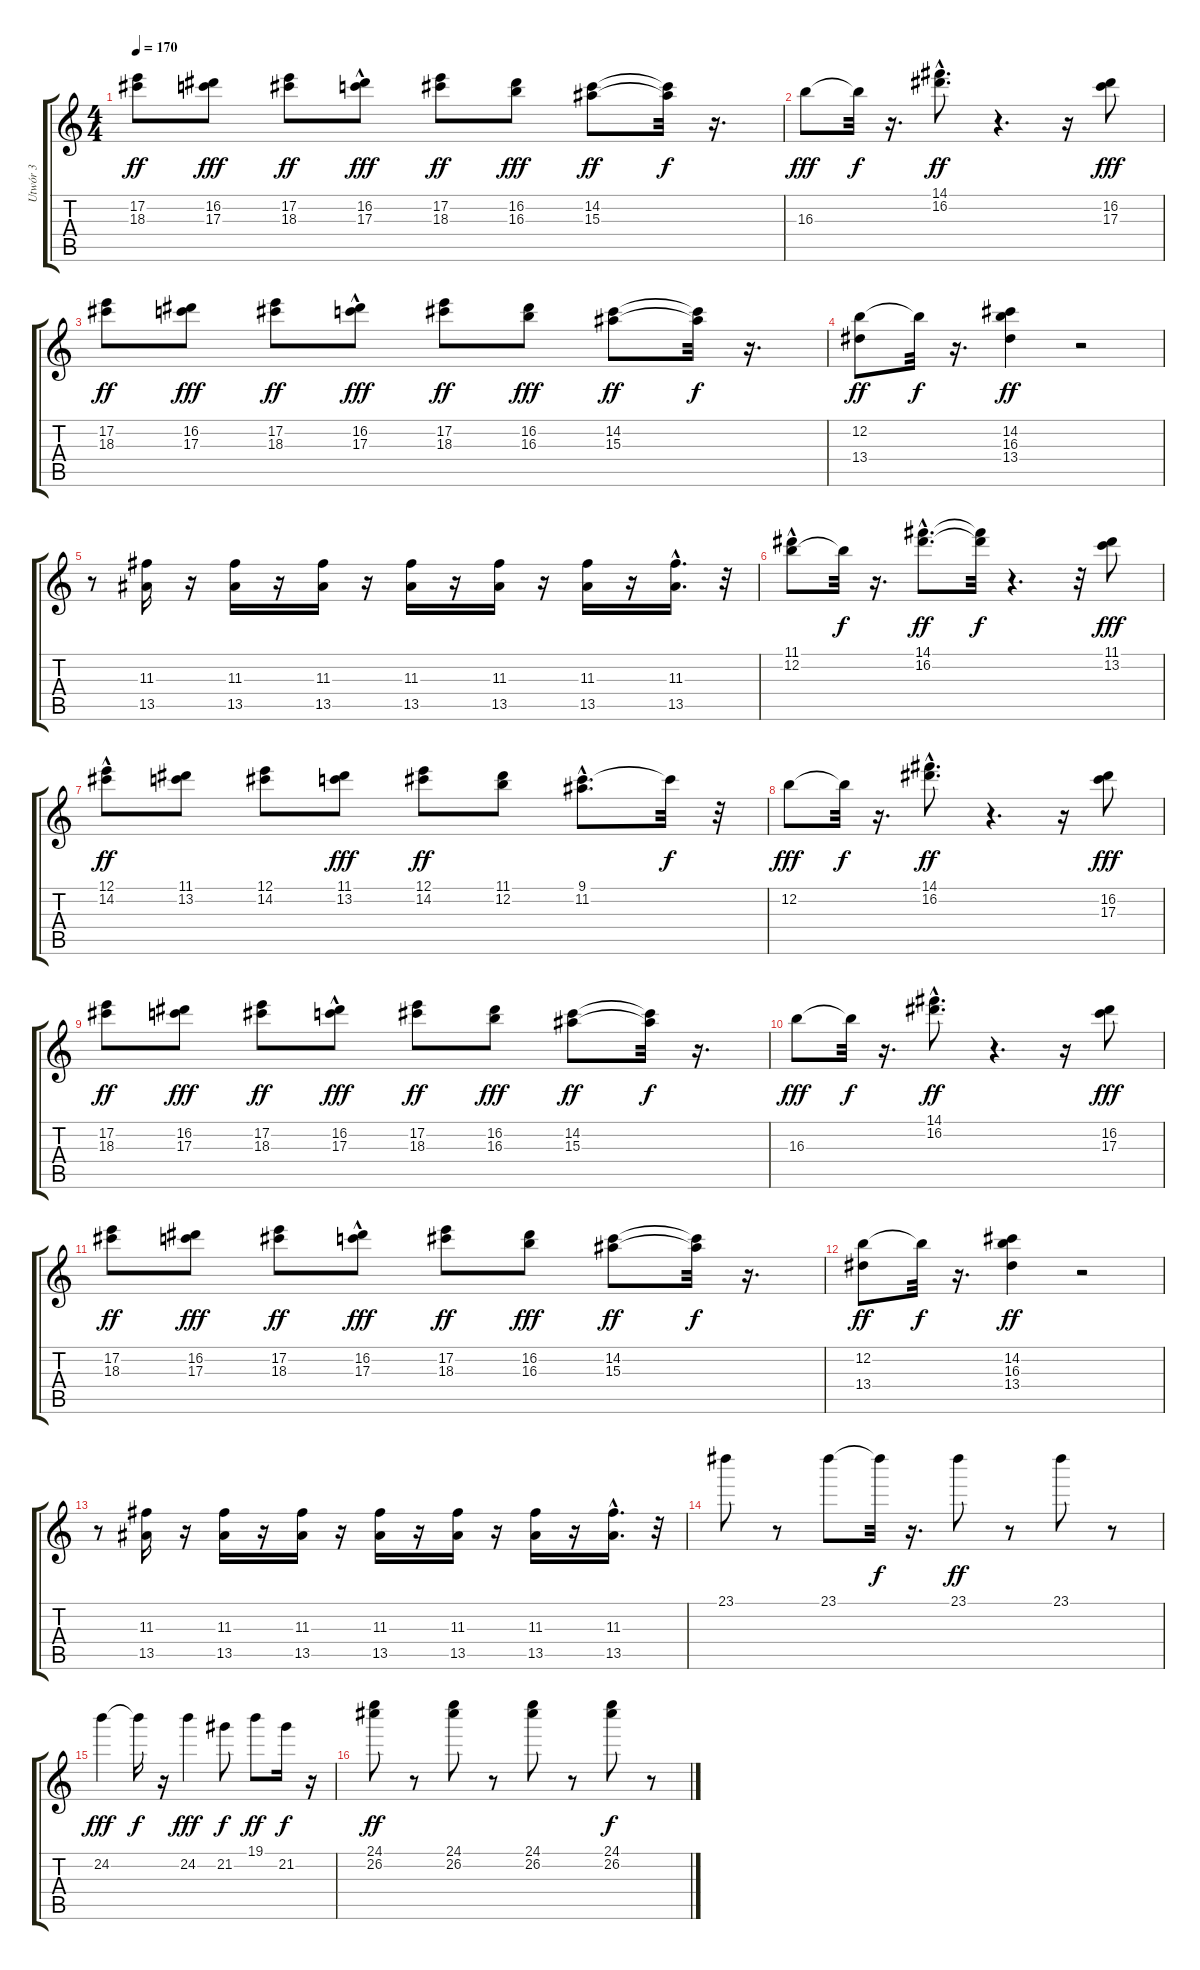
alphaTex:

\track ("Utwór 3" "Utwór 3") {instrument distortionguitar}
\staff {score tabs}
\tuning (E4 B3 G3 D3 A2 E2) {hide}
\ts (4 4)
\tempo 170
\clef g2
\ks c
(17.2 18.3).8{dy ff} (16.2 17.3).8{dy fff} (17.2 18.3).8{dy ff} (16.2{hac} 17.3).8{dy fff} (17.2 18.3).8{dy ff} (16.2 16.3).8{dy fff} (14.2 15.3).8{dy ff} (14.2{t} 15.3{t}).32{dy f} r.16{d} |
16.3.8{dy fff} 16.3{t}.32{dy f} r.16{d} (14.1 16.2{hac}).8{d dy ff} r.4{d} r.16 (16.2 17.3).8{dy fff} |
(17.2 18.3).8{dy ff} (16.2 17.3).8{dy fff} (17.2 18.3).8{dy ff} (16.2{hac} 17.3).8{dy fff} (17.2 18.3).8{dy ff} (16.2 16.3).8{dy fff} (14.2 15.3).8{dy ff} (14.2{t} 15.3{t}).32{dy f} r.16{d} |
(12.2 13.4).8{dy ff} 12.2{t}.32{dy f} r.16{d} (14.2 16.3 13.4).4{dy ff} r.2 |
r.8 (11.3 13.5).16 r.16 (11.3 13.5).16 r.16 (11.3 13.5).16 r.16 (11.3 13.5).16 r.16 (11.3 13.5).16 r.16 (11.3 13.5).16 r.16 (11.3{hac} 13.5{hac}).16{d} r.32 |
(11.1{hac} 12.2).8 12.2{t}.32{dy f} r.16{d} (14.1{hac} 16.2{hac}).8{d dy ff} (14.1{t} 16.2{t}).32{dy f} r.4{d} r.32 (11.1 13.2).8{dy fff} |
(12.1{hac} 14.2).8{dy ff} (11.1 13.2).8 (12.1 14.2).8 (11.1 13.2).8{dy fff} (12.1 14.2).8{dy ff} (11.1 12.2).8 (9.1{hac} 11.2{hac}).8{d} 9.1{t}.32{dy f} r.32 |
12.2.8{dy fff} 12.2{t}.32{dy f} r.16{d} (14.1 16.2{hac}).8{d dy ff} r.4{d} r.16 (16.2 17.3).8{dy fff} |
(17.2 18.3).8{dy ff} (16.2 17.3).8{dy fff} (17.2 18.3).8{dy ff} (16.2{hac} 17.3).8{dy fff} (17.2 18.3).8{dy ff} (16.2 16.3).8{dy fff} (14.2 15.3).8{dy ff} (14.2{t} 15.3{t}).32{dy f} r.16{d} |
16.3.8{dy fff} 16.3{t}.32{dy f} r.16{d} (14.1 16.2{hac}).8{d dy ff} r.4{d} r.16 (16.2 17.3).8{dy fff} |
(17.2 18.3).8{dy ff} (16.2 17.3).8{dy fff} (17.2 18.3).8{dy ff} (16.2{hac} 17.3).8{dy fff} (17.2 18.3).8{dy ff} (16.2 16.3).8{dy fff} (14.2 15.3).8{dy ff} (14.2{t} 15.3{t}).32{dy f} r.16{d} |
(12.2 13.4).8{dy ff} 12.2{t}.32{dy f} r.16{d} (14.2 16.3 13.4).4{dy ff} r.2 |
r.8 (11.3 13.5).16 r.16 (11.3 13.5).16 r.16 (11.3 13.5).16 r.16 (11.3 13.5).16 r.16 (11.3 13.5).16 r.16 (11.3 13.5).16 r.16 (11.3{hac} 13.5{hac}).16{d} r.32 |
23.1.8 r.8 23.1.8 23.1{t}.32{dy f} r.16{d} 23.1.8{dy ff} r.8 23.1.8 r.8 |
24.2.4{dy fff} 24.2{t}.16{dy f} r.16 24.2.4{dy fff} 21.2.8{dy f} 19.1.8{dy ff} 21.2.16{dy f} r.16 |
(24.1 26.2).8{dy ff} r.8 (24.1 26.2).8 r.8 (24.1 26.2).8 r.8 (24.1 26.2).8{dy f} r.8
